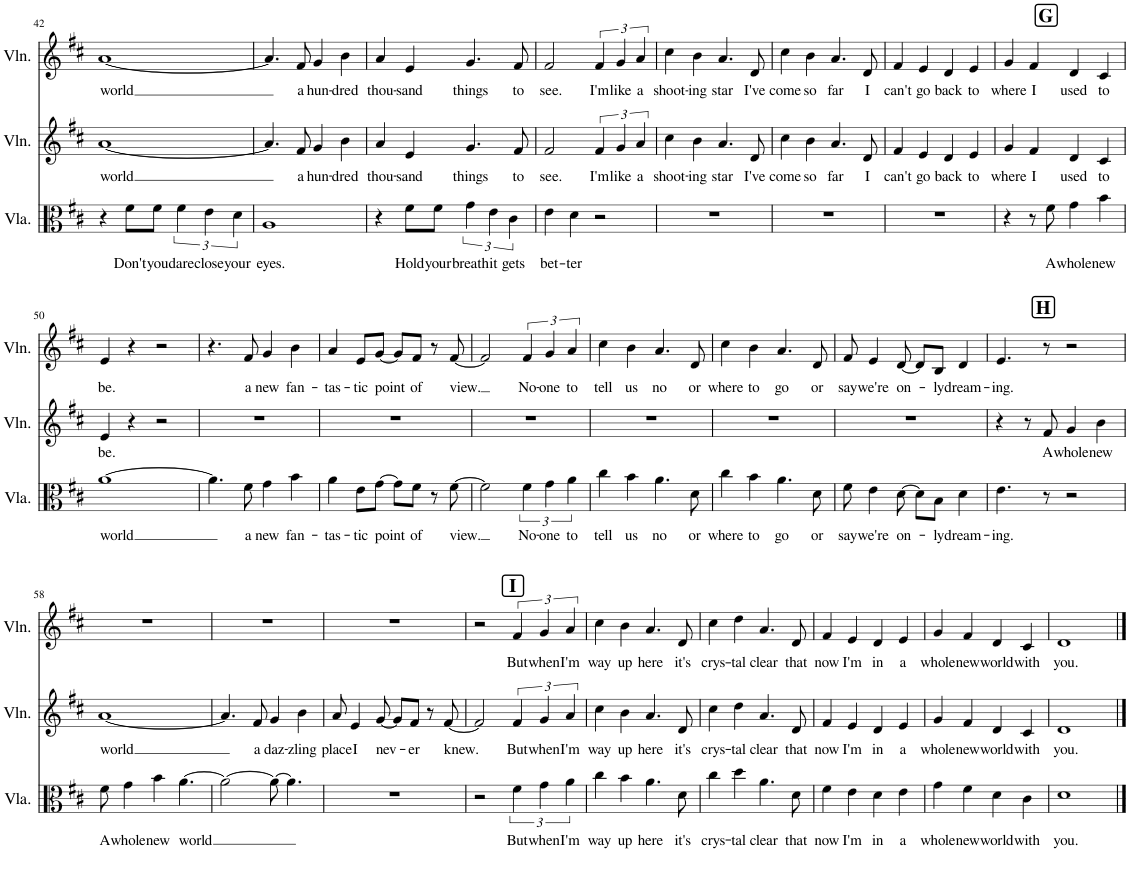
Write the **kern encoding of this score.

**kern	**kern	**kern	**text	**kern	**text	**kern	**text	**kern	**text	**kern	**text
*part6	*part6	*part5	*part5	*part4	*part4	*part3	*part3	*part2	*part2	*part1	*part1
*staff7	*staff6	*staff5	*staff5	*staff4	*staff4	*staff3	*staff3	*staff2	*staff2	*staff1	*staff1
*I"Piano	*	*I"Aladdin	*	*I"Viola	*	*I"Jasmine	*	*I"Violin	*	*I"Violin	*
*I'Pno.	*	*I'Al.	*	*I'Vla.	*	*I'Jas.	*	*I'Vln.	*	*I'Vln.	*
!!LO:PB:g=z
*clefF4	*clefG2	*clefG2	*	*clefC3	*	*clefG2	*	*clefG2	*	*clefG2	*
*k[f#c#]	*k[f#c#]	*k[f#c#]	*	*k[f#c#]	*	*k[f#c#]	*	*k[f#c#]	*	*k[f#c#]	*
*M4/4	*M4/4	*M4/4	*	*M4/4	*	*M4/4	*	*M4/4	*	*M4/4	*
=42	=42	=42	=42	=42	=42	=42	=42	=42	=42	=42	=42
*	*^	*	*	*	*	*	*	*	*	*	*
!	!	!	!	!	!	!	!	!	!	!LO:LY:b	!	!LO:LY:b
4.Cn	4ccn	1e	4r	.	4r	.	[1ccn	world	[1a	world	[1a	world
!	!	!	!	!	!	!LO:LY:b	!	!	!	!	!	!
.	8a/L	.	8a/L	Don't	8f#\L	Don't	.	.	.	.	.	.
!	!	!	!	!	!	!LO:LY:b	!	!	!	!	!	!
8D	8a/J	.	8a/J	you	8f#\J	you	.	.	.	.	.	.
*	*Xbrackettup	*	*Xbrackettup	*	*	*	*	*	*	*	*	*
!	!	!	!	!	!	!LO:LY:b	!	!	!	!	!	!
4E	6a	.	6a	dare	6f#\	dare	.	.	.	.	.	.
!	!	!	!	!	!	!LO:LY:b	!	!	!	!	!	!
.	6g	.	6g	close	6e\	close	.	.	.	.	.	.
4C	.	.	.	.	.	.	.	.	.	.	.	.
!	!	!	!	!	!	!LO:LY:b	!	!	!	!	!	!
.	6fn	.	6fn	your	6d\	your	.	.	.	.	.	.
*	*v	*v	*	*	*	*	*	*	*	*	*	*
=43	=43	=43	=43	=43	=43	=43	=43	=43	=43	=43	=43
*^	*	*	*	*	*	*	*	*	*	*	*
!	!	!	!	!	!	!LO:LY:b	!	!	!	!	!	!
8r	1FFn	4.A 4.cn	1cn	eyes.	1A	eyes.	4.cc]	.	4.a/]	.	4.a/]	.
8Cn	.	.	.	.	.	.	.	.	.	.	.	.
2.Fn	.	.	.	.	.	.	.	.	.	.	.	.
!	!	!	!	!	!	!	!	!	!	!LO:LY:b	!	!LO:LY:b
.	.	(8fn 8a	.	.	.	.	8a	a	8f#/	a	8f#/	a
!	!	!	!	!	!	!	!	!	!	!LO:LY:b	!	!LO:LY:b
.	.	4g 4b-X	.	.	.	.	4b-X	hun-	4g/	hun-	4g/	hun-
!	!	!	!	!	!	!	!	!	!	!LO:LY:b	!	!LO:LY:b
.	.	4b- 4dd)	.	.	.	.	4dd	-dred	4b\	-dred	4b\	-dred
*v	*v	*	*	*	*	*	*	*	*	*	*	*
=44	=44	=44	=44	=44	=44	=44	=44	=44	=44	=44	=44
*	*^	*	*	*	*	*	*	*	*	*	*
!	!	!	!	!	!	!	!	!	!	!LO:LY:b	!	!LO:LY:b
4.Cn	4ccn	1cn 1e	4r	.	4r	.	4ccn	thou-	4a/	thou-	4a/	thou-
!	!	!	!	!	!	!LO:LY:b	!	!	!	!LO:LY:b	!	!LO:LY:b
.	4g	.	8a/L	Hold	8f#\L	Hold	4g	-sand	4e/	-sand	4e/	-sand
!	!	!	!	!	!	!LO:LY:b	!	!	!	!	!	!
[8E	.	.	8a/J	your	8f#\J	your	.	.	.	.	.	.
!	!	!	!	!	!	!LO:LY:b	!	!	!	!LO:LY:b	!	!LO:LY:b
4E]	4.b-X	.	6b-X	breath	6g\	breath	4.b-X	things	4.g/	things	4.g/	things
!	!	!	!	!	!	!LO:LY:b	!	!	!	!	!	!
.	.	.	6g	it	6e\	it	.	.	.	.	.	.
4C	.	.	.	.	.	.	.	.	.	.	.	.
!	!	!	!	!	!	!LO:LY:b	!	!	!	!	!	!
.	.	.	6e	gets	6c#\	gets	.	.	.	.	.	.
!	!	!	!	!	!	!	!	!	!	!LO:LY:b	!	!LO:LY:b
.	8a	.	.	.	.	.	8a	to	8f#/	to	8f#/	to
=45	=45	=45	=45	=45	=45	=45	=45	=45	=45	=45	=45	=45
!	!	!	!	!	!	!LO:LY:b	!	!	!	!LO:LY:b	!	!LO:LY:b
2.Fn	2a	8g	8g	bet-	4e\	bet-	2a	see.	2f#/	see.	2f#/	see.
.	.	4.fn	4.fn	-ter	.	.	.	.	.	.	.	.
!	!	!	!	!	!	!LO:LY:b	!	!	!	!	!	!
.	.	.	.	.	4d\	-ter	.	.	.	.	.	.
*	*	*	*	*	*	*	*Xbrackettup	*	*	*	*	*
!	!	!	!	!	!	!	!	!	!	!LO:LY:b	!	!LO:LY:b
.	6a	2f	2r	.	2r	.	6a	I'm	6f#/	I'm	6f#/	I'm
!	!	!	!	!	!	!	!	!	!	!LO:LY:b	!	!LO:LY:b
.	6b-X	.	.	.	.	.	6b-X	like	6g/	like	6g/	like
4F	.	.	.	.	.	.	.	.	.	.	.	.
!	!	!	!	!	!	!	!	!	!	!LO:LY:b	!	!LO:LY:b
.	6ccn	.	.	.	.	.	6ccn	a	6a/	a	6a/	a
=46	=46	=46	=46	=46	=46	=46	=46	=46	=46	=46	=46	=46
!	!	!	!	!	!	!	!	!	!	!LO:LY:b	!	!LO:LY:b
8BB-X\L	(4ccn 4ee	2ryy	1r	.	1r	.	4ee	shoot-	4cc#\	shoot-	4cc#\	shoot-
8Fn\J	.	.	.	.	.	.	.	.	.	.	.	.
!	!	!	!	!	!	!	!	!	!	!LO:LY:b	!	!LO:LY:b
4B-X	4b-X 4dd	.	.	.	.	.	4dd	-ing	4b\	-ing	4b\	-ing
!	!	!	!	!	!	!	!	!	!	!LO:LY:b	!	!LO:LY:b
2A	4.cc)	4g	.	.	.	.	4.ccn	star	4.a/	star	4.a/	star
.	.	4fn	.	.	.	.	.	.	.	.	.	.
!	!	!	!	!	!	!	!	!	!	!LO:LY:b	!	!LO:LY:b
.	8f	.	.	.	.	.	8fn	I've	8d/	I've	8d/	I've
=47	=47	=47	=47	=47	=47	=47	=47	=47	=47	=47	=47	=47
!	!	!	!	!	!	!	!	!	!	!LO:LY:b	!	!LO:LY:b
8BB-X\L	(4ccn 4ee	2ryy	1r	.	1r	.	4ee	come	4cc#\	come	4cc#\	come
8Fn\J	.	.	.	.	.	.	.	.	.	.	.	.
!	!	!	!	!	!	!	!	!	!	!LO:LY:b	!	!LO:LY:b
4B-X	4b-X 4dd	.	.	.	.	.	4dd	so	4b\	so	4b\	so
!	!	!	!	!	!	!	!	!	!	!LO:LY:b	!	!LO:LY:b
2A	4.cc)	4g	.	.	.	.	4.ccn	far	4.a/	far	4.a/	far
.	.	4fn	.	.	.	.	.	.	.	.	.	.
!	!	!	!	!	!	!	!	!	!	!LO:LY:b	!	!LO:LY:b
.	8f	.	.	.	.	.	8fn	I	8d/	I	8d/	I
=48	=48	=48	=48	=48	=48	=48	=48	=48	=48	=48	=48	=48
!	!	!	!	!	!	!	!	!	!	!LO:LY:b	!	!LO:LY:b
2D	4a	2cn	1r	.	1r	.	4a	can't	4f#/	can't	4f#/	can't
!	!	!	!	!	!	!	!	!	!	!LO:LY:b	!	!LO:LY:b
.	4g	.	.	.	.	.	4g	go	4e/	go	4e/	go
!	!	!	!	!	!	!	!	!	!	!LO:LY:b	!	!LO:LY:b
2GG	4c 4fn	2ryy	.	.	.	.	4fn	back	4d/	back	4d/	back
!	!	!	!	!	!	!	!	!	!	!LO:LY:b	!	!LO:LY:b
.	4B 4g	.	.	.	.	.	4g	to	4e/	to	4e/	to
!!LO:REH:place=s1:a:B:cj:fs=14:t=G:qo=1.5
=49	=49	=49	=49	=49	=49	=49	=49	=49	=49	=49	=49	=49
*^	*	*	*	*	*	*	*	*	*	*	*	*
!	!	!	!	!	!	!	!	!	!	!	!LO:LY:b	!	!LO:LY:b
8r	1Cn	4b-X	1d 1fn	4r	.	4r	.	4b-X	where	4g/	where	4g/	where
8Fn	.	.	.	.	.	.	.	.	.	.	.	.	.
!	!	!	!	!	!	!	!	!	!	!	!LO:LY:b	!	!LO:LY:b
2.B-X	.	4a	.	8r	.	8r	.	4a	I	4f#/	I	4f#/	I
!	!	!	!	!	!	!	!LO:LY:b	!	!	!	!	!	!
.	.	.	.	8a	A	8f#\	A	.	.	.	.	.	.
!	!	!	!	!	!	!	!LO:LY:b	!	!	!	!LO:LY:b	!	!LO:LY:b
.	.	4f	.	4b-X	whole	4g\	whole	4fn	used	4d/	used	4d/	used
!	!	!	!	!	!	!	!LO:LY:b	!	!	!	!LO:LY:b	!	!LO:LY:b
.	.	4e	.	4dd	new	4b\	new	4e	to	4c#/	to	4c#/	to
*v	*v	*	*	*	*	*	*	*	*	*	*	*	*
!!LO:LB:g=z
=50	=50	=50	=50	=50	=50	=50	=50	=50	=50	=50	=50	=50
!	!	!	!	!	!	!LO:LY:b	!	!	!	!LO:LY:b	!	!LO:LY:b
4.Cn	4ccn	1e	[1ccn	world	[1a	world	4g	be.	4e/	be.	4e/	be.
.	8a/L	.	.	.	.	.	8a/L	Ev-	4r	.	4r	.
8D	8a/J	.	.	.	.	.	8a/J	-'ry	.	.	.	.
4E	6a	.	.	.	.	.	6a	turn	2r	.	2r	.
.	6g	.	.	.	.	.	6g	a	.	.	.	.
4C	.	.	.	.	.	.	.	.	.	.	.	.
.	6fn	.	.	.	.	.	6fn	sur-	.	.	.	.
*	*v	*v	*	*	*	*	*	*	*	*	*	*
=51	=51	=51	=51	=51	=51	=51	=51	=51	=51	=51	=51
*^	*	*	*	*	*	*	*	*	*	*	*
8r	1FFn	4.A 4.cn	4.cc]	.	4.a\]	.	1r	.	1r	.	4.r	.
8Cn	.	.	.	.	.	.	.	.	.	.	.	.
2.Fn	.	.	.	.	.	.	.	.	.	.	.	.
!	!	!	!	!	!	!LO:LY:b	!	!	!	!	!	!LO:LY:b
.	.	(8fn 8a	8a	with	8f#\	a	.	.	.	.	8f#/	a
!	!	!	!	!	!	!LO:LY:b	!	!	!	!	!	!LO:LY:b
.	.	4g 4b-X	4b-X	new	4g\	new	.	.	.	.	4g/	new
!	!	!	!	!	!	!LO:LY:b	!	!	!	!	!	!LO:LY:b
.	.	4b- 4dd)	4dd	ho-	4b\	fan-	.	.	.	.	4b\	fan-
*v	*v	*	*	*	*	*	*	*	*	*	*	*
=52	=52	=52	=52	=52	=52	=52	=52	=52	=52	=52	=52
*	*^	*	*	*	*	*	*	*	*	*	*
!	!	!	!	!	!	!LO:LY:b	!	!	!	!	!	!LO:LY:b
2Cn	8ccn/L	2e	8ccn	-ri-	4a\	-tas-	1r	.	1r	.	4a/	-tas-
.	8g/J	.	4g	-zons	.	.	.	.	.	.	.	.
!	!	!	!	!	!	!LO:LY:b	!	!	!	!	!	!LO:LY:b
.	8a/L	.	.	.	8e\L	-tic	.	.	.	.	8e/L	-tic
!	!	!	!	!	!	!LO:LY:b	!	!	!	!	!	!LO:LY:b
.	8a/J	.	[8b-X	to	[8g\J	point	.	.	.	.	[8g/J	point
2C#X 2B-X	6a	2e	8b-]	.	8g\L]	.	.	.	.	.	8g/L]	.
!	!	!	!	!	!	!LO:LY:b	!	!	!	!	!	!LO:LY:b
.	.	.	4a	pur-	8f#\J	of	.	.	.	.	8f#/J	of
.	6g	.	.	.	.	.	.	.	.	.	.	.
.	.	.	.	.	8r	.	.	.	.	.	8r	.
.	6fn	.	.	.	.	.	.	.	.	.	.	.
!	!	!	!	!	!	!LO:LY:b	!	!	!	!	!	!LO:LY:b
.	.	.	[8a	-sue.	[8f#\	view.	.	.	.	.	[8f#/	view.
=53	=53	=53	=53	=53	=53	=53	=53	=53	=53	=53	=53	=53
2D 2A	8g	2d	2a]	.	2f#\]	.	1r	.	1r	.	2f#/]	.
.	4.fn	.	.	.	.	.	.	.	.	.	.	.
!	!	!	!	!	!	!LO:LY:b	!	!	!	!	!	!LO:LY:b
2Cn	6a	2e-X 2f	6fn	I'll	6f#\	No-	.	.	.	.	6f#/	No-
!	!	!	!	!	!	!LO:LY:b	!	!	!	!	!	!LO:LY:b
.	6b-X	.	6g	chase	6g\	-one	.	.	.	.	6g/	-one
!	!	!	!	!	!	!LO:LY:b	!	!	!	!	!	!LO:LY:b
.	6ccn	.	6a	them	6a\	to	.	.	.	.	6a/	to
=54	=54	=54	=54	=54	=54	=54	=54	=54	=54	=54	=54	=54
!	!	!	!	!	!	!LO:LY:b	!	!	!	!	!	!LO:LY:b
8BB-X\L	(4ccn 4een	2ryy	4ccn	an-	4cc#\	tell	1r	.	1r	.	4cc#\	tell
8Fn\J	.	.	.	.	.	.	.	.	.	.	.	.
!	!	!	!	!	!	!LO:LY:b	!	!	!	!	!	!LO:LY:b
4B-X	4b-X 4dd	.	4b-X	-y-	4b\	us	.	.	.	.	4b\	us
!	!	!	!	!	!	!LO:LY:b	!	!	!	!	!	!LO:LY:b
2A	4.a 4.cc)	4g	4.a	-where.	4.a\	no	.	.	.	.	4.a/	no
.	.	4fn	.	.	.	.	.	.	.	.	.	.
!	!	!	!	!	!	!LO:LY:b	!	!	!	!	!	!LO:LY:b
.	8f	.	8fn	There's	8d\	or	.	.	.	.	8d/	or
=55	=55	=55	=55	=55	=55	=55	=55	=55	=55	=55	=55	=55
!	!	!	!	!	!	!LO:LY:b	!	!	!	!	!	!LO:LY:b
8BB-X\L	(4ccn 4ee	2ryy	4ccn	time	4cc#\	where	1r	.	1r	.	4cc#\	where
8Fn\J	.	.	.	.	.	.	.	.	.	.	.	.
!	!	!	!	!	!	!LO:LY:b	!	!	!	!	!	!LO:LY:b
4B-X	4dd 4ffn	.	4dd	to	4b\	to	.	.	.	.	4b\	to
!	!	!	!	!	!	!LO:LY:b	!	!	!	!	!	!LO:LY:b
2A	2a 2cc)	4g	2a	spare.	4.a\	go	.	.	.	.	4.a/	go
.	.	4fn	.	.	.	.	.	.	.	.	.	.
!	!	!	!	!	!	!LO:LY:b	!	!	!	!	!	!LO:LY:b
.	.	.	.	.	8d\	or	.	.	.	.	8d/	or
=56	=56	=56	=56	=56	=56	=56	=56	=56	=56	=56	=56	=56
!	!	!	!	!	!	!LO:LY:b	!	!	!	!	!	!LO:LY:b
2D	4a	2.A 2.cn	4ccn	let	8f#\	say	1r	.	1r	.	8f#/	say
!	!	!	!	!	!	!LO:LY:b	!	!	!	!	!	!LO:LY:b
.	.	.	.	.	4e\	we're	.	.	.	.	4e/	we're
.	4g	.	4cc	me	.	.	.	.	.	.	.	.
!	!	!	!	!	!	!LO:LY:b	!	!	!	!	!	!LO:LY:b
.	.	.	.	.	[8d\	on-	.	.	.	.	[8d/	on-
2GG	4fn	.	4b	share	8d\L]	.	.	.	.	.	8d/L]	.
!	!	!	!	!	!	!LO:LY:b	!	!	!	!	!	!LO:LY:b
.	.	.	.	.	8B\J	-ly	.	.	.	.	8B/J	-ly
!	!	!	!	!	!	!LO:LY:b	!	!	!	!	!	!LO:LY:b
.	4g	4B	4b	this	4d\	dream-	.	.	.	.	4d/	dream-
!!LO:REH:place=s1:a:B:cj:fs=14:t=H:qo=1.5
=57	=57	=57	=57	=57	=57	=57	=57	=57	=57	=57	=57	=57
!	!	!	!	!	!	!LO:LY:b	!	!	!	!	!	!LO:LY:b
8EE-X/L	4b-X	2e-X 2g	4ee-X	whole	4.e\	-ing.	1r	.	4r	.	4.e/	-ing.
8BB-X/J	.	.	.	.	.	.	.	.	.	.	.	.
4E-X	4a	.	8ee-\L	new	.	.	.	.	8r	.	.	.
!	!	!	!	!	!	!	!	!	!	!LO:LY:b	!	!
.	.	.	8ccn\J	.	8r	.	.	.	8f#/	A	8r	.
!	!	!	!	!	!	!	!	!	!	!LO:LY:b	!	!
8CCn/L	4B-X 4d 4fn	2ryy	4cc	world	2r	.	.	.	4g/	whole	2r	.
8GG/J	.	.	.	.	.	.	.	.	.	.	.	.
!	!	!	!	!	!	!	!	!	!	!LO:LY:b	!	!
4Cn	4B- 4en	.	4b-X	with	.	.	.	.	4b\	new	.	.
*	*v	*v	*	*	*	*	*	*	*	*	*	*
!!LO:LB:g=z
=58	=58	=58	=58	=58	=58	=58	=58	=58	=58	=58	=58
!	!	!	!	!	!LO:LY:b	!	!	!	!LO:LY:b	!	!
4.DD	1A 1d 1fn	[1a	you.	8f#\	A	1r	.	[1a	world	1r	.
!	!	!	!	!	!LO:LY:b	!	!	!	!	!	!
.	.	.	.	4g\	whole	.	.	.	.	.	.
!	!	!	!	!	!LO:LY:b	!	!	!	!	!	!
8AA	.	.	.	4b\	new	.	.	.	.	.	.
4D	.	.	.	.	.	.	.	.	.	.	.
!	!	!	!	!	!LO:LY:b	!	!	!	!	!	!
.	.	.	.	[4.a\	world	.	.	.	.	.	.
4Fn	.	.	.	.	.	.	.	.	.	.	.
=59	=59	=59	=59	=59	=59	=59	=59	=59	=59	=59	=59
1CCn 1Cn	4.A 4.cn 4.fn	4a]	.	2a\_	.	1r	.	4.a/]	.	1r	.
.	.	8r	.	.	.	.	.	.	.	.	.
!	!	!	!	!	!	!	!	!	!LO:LY:b	!	!
.	(8f 8a	8a	A	.	.	.	.	8f#/	a	.	.
!	!	!	!	!	!	!	!	!	!LO:LY:b	!	!
.	4g 4b-X	4b-X	whole	8a\_	.	.	.	4g/	daz-	.	.
.	.	.	.	4.a\]	.	.	.	.	.	.	.
!	!	!	!	!	!	!	!	!	!LO:LY:b	!	!
.	4b- 4dd	4dd	new	.	.	.	.	4b\	-zling	.	.
=60	=60	=60	=60	=60	=60	=60	=60	=60	=60	=60	=60
*	*^	*	*	*	*	*	*	*	*	*	*
!	!	!	!	!	!	!	!	!	!	!LO:LY:b	!	!
1BB-X	4.ccn)	1d 1fn	[1ccn	world,	1r	.	1r	.	8a/	place	1r	.
!	!	!	!	!	!	!	!	!	!	!LO:LY:b	!	!
.	.	.	.	.	.	.	.	.	4e/	I	.	.
!	!	!	!	!	!	!	!	!	!	!LO:LY:b	!	!
.	(8a	.	.	.	.	.	.	.	[8g/	nev-	.	.
.	4b-X	.	.	.	.	.	.	.	8g/L]	.	.	.
!	!	!	!	!	!	!	!	!	!	!LO:LY:b	!	!
.	.	.	.	.	.	.	.	.	8f#/J	-er	.	.
.	4dd	.	.	.	.	.	.	.	8r	.	.	.
!	!	!	!	!	!	!	!	!	!	!LO:LY:b	!	!
.	.	.	.	.	.	.	.	.	[8f#/	knew.	.	.
!!LO:REH:place=s1:a:B:cj:fs=14:t=I:qo=2
=61	=61	=61	=61	=61	=61	=61	=61	=61	=61	=61	=61	=61
*^	*	*	*	*	*	*	*	*	*	*	*	*
8r	1AA	4.ccn)	1cn 1fn	4.cc]	.	2r	.	1r	.	2f#/]	.	2r	.
8E	.	.	.	.	.	.	.	.	.	.	.	.	.
2.A	.	.	.	.	.	.	.	.	.	.	.	.	.
.	.	(8a	.	8a	that's	.	.	.	.	.	.	.	.
!	!	!	!	!	!	!	!LO:LY:b	!	!	!	!LO:LY:b	!	!LO:LY:b
.	.	4b-X	.	4b-X	where	6f#\	But	.	.	6f#/	But	6f#/	But
!	!	!	!	!	!	!	!LO:LY:b	!	!	!	!LO:LY:b	!	!LO:LY:b
.	.	.	.	.	.	6g\	when	.	.	6g/	when	6g/	when
.	.	4dd	.	4dd	we'll	.	.	.	.	.	.	.	.
!	!	!	!	!	!	!	!LO:LY:b	!	!	!	!LO:LY:b	!	!LO:LY:b
.	.	.	.	.	.	6a\	I'm	.	.	6a/	I'm	6a/	I'm
*v	*v	*	*	*	*	*	*	*	*	*	*	*	*
=62	=62	=62	=62	=62	=62	=62	=62	=62	=62	=62	=62	=62
!	!	!	!	!	!	!LO:LY:b	!	!	!	!LO:LY:b	!	!LO:LY:b
1BB-X	4.ccn)	1cn 1fn	[1ccn	be.	4cc#\	way	1r	.	4cc#\	way	4cc#\	way
!	!	!	!	!	!	!LO:LY:b	!	!	!	!LO:LY:b	!	!LO:LY:b
.	.	.	.	.	4b\	up	.	.	4b\	up	4b\	up
.	(8a	.	.	.	.	.	.	.	.	.	.	.
!	!	!	!	!	!	!LO:LY:b	!	!	!	!LO:LY:b	!	!LO:LY:b
.	4b-X	.	.	.	4.a\	here	.	.	4.a/	here	4.a/	here
.	4dd	.	.	.	.	.	.	.	.	.	.	.
!	!	!	!	!	!	!LO:LY:b	!	!	!	!LO:LY:b	!	!LO:LY:b
.	.	.	.	.	8d\	it's	.	.	8d/	it's	8d/	it's
=63	=63	=63	=63	=63	=63	=63	=63	=63	=63	=63	=63	=63
*^	*	*	*	*	*	*	*	*	*	*	*	*
!	!	!	!	!	!	!	!LO:LY:b	!	!	!	!LO:LY:b	!	!LO:LY:b
8r	1AA	4.ccn)	1cn 1fn	4.cc]	.	4cc#\	crys-	1r	.	4cc#\	crys-	4cc#\	crys-
8E	.	.	.	.	.	.	.	.	.	.	.	.	.
!	!	!	!	!	!	!	!LO:LY:b	!	!	!	!LO:LY:b	!	!LO:LY:b
2.A	.	.	.	.	.	4dd\	-tal	.	.	4dd\	-tal	4dd\	-tal
.	.	(8a	.	8a	A	.	.	.	.	.	.	.	.
!	!	!	!	!	!	!	!LO:LY:b	!	!	!	!LO:LY:b	!	!LO:LY:b
.	.	4b-X	.	4b-X	thrill-	4.a\	clear	.	.	4.a/	clear	4.a/	clear
.	.	4dd	.	4dd	-ing	.	.	.	.	.	.	.	.
!	!	!	!	!	!	!	!LO:LY:b	!	!	!	!LO:LY:b	!	!LO:LY:b
.	.	.	.	.	.	8d\	that	.	.	8d/	that	8d/	that
*v	*v	*	*	*	*	*	*	*	*	*	*	*	*
=64	=64	=64	=64	=64	=64	=64	=64	=64	=64	=64	=64	=64
!	!	!	!	!	!	!LO:LY:b	!	!	!	!LO:LY:b	!	!LO:LY:b
1BB-X	4.ccn)	1d 1fn	4.ccn	chase	4f#\	now	1r	.	4f#/	now	4f#/	now
!	!	!	!	!	!	!LO:LY:b	!	!	!	!LO:LY:b	!	!LO:LY:b
.	.	.	.	.	4e\	I'm	.	.	4e/	I'm	4e/	I'm
.	(8a	.	8r	.	.	.	.	.	.	.	.	.
!	!	!	!	!	!	!LO:LY:b	!	!	!	!LO:LY:b	!	!LO:LY:b
.	4b-X	.	2r	.	4d\	in	.	.	4d/	in	4d/	in
!	!	!	!	!	!	!LO:LY:b	!	!	!	!LO:LY:b	!	!LO:LY:b
.	4dd	.	.	.	4e\	a	.	.	4e/	a	4e/	a
*	*v	*v	*	*	*	*	*	*	*	*	*	*
=65	=65	=65	=65	=65	=65	=65	=65	=65	=65	=65	=65
!	!	!	!	!	!LO:LY:b	!	!	!	!LO:LY:b	!	!LO:LY:b
1Cn	4.cn 4.fn 4.b-X 4.ccn)	4r	.	4g\	whole	1r	.	4g/	whole	4g/	whole
!	!	!	!	!	!LO:LY:b	!	!	!	!LO:LY:b	!	!LO:LY:b
.	.	8r	.	4f#\	new	.	.	4f#/	new	4f#/	new
.	8c	8cn	for	.	.	.	.	.	.	.	.
!	!	!	!	!	!LO:LY:b	!	!	!	!LO:LY:b	!	!LO:LY:b
.	4f 4a	4a	you	4d\	world	.	.	4d/	world	4d/	world
!	!	!	!	!	!LO:LY:b	!	!	!	!LO:LY:b	!	!LO:LY:b
.	4e 4g	4g	and	4c#\	with	.	.	4c#/	with	4c#/	with
=66	=66	=66	=66	=66	=66	=66	=66	=66	=66	=66	=66
!	!	!	!	!	!LO:LY:b	!	!	!	!LO:LY:b	!	!LO:LY:b
2.FFn	4ccn 4aa	1a	me.	1d	you.	1r	.	1d	you.	1d	you.
.	8b-X\ 8gg\L	.	.	.	.	.	.	.	.	.	.
.	[8dd\ [8bb-X\J	.	.	.	.	.	.	.	.	.	.
.	8dd]\ 8bb-]\L	.	.	.	.	.	.	.	.	.	.
.	8cc\ 8aa\J	.	.	.	.	.	.	.	.	.	.
4Cn	4a 4ffn	.	.	.	.	.	.	.	.	.	.
==	==	==	==	==	==	==	==	==	==	==	==
*-	*-	*-	*-	*-	*-	*-	*-	*-	*-	*-	*-
